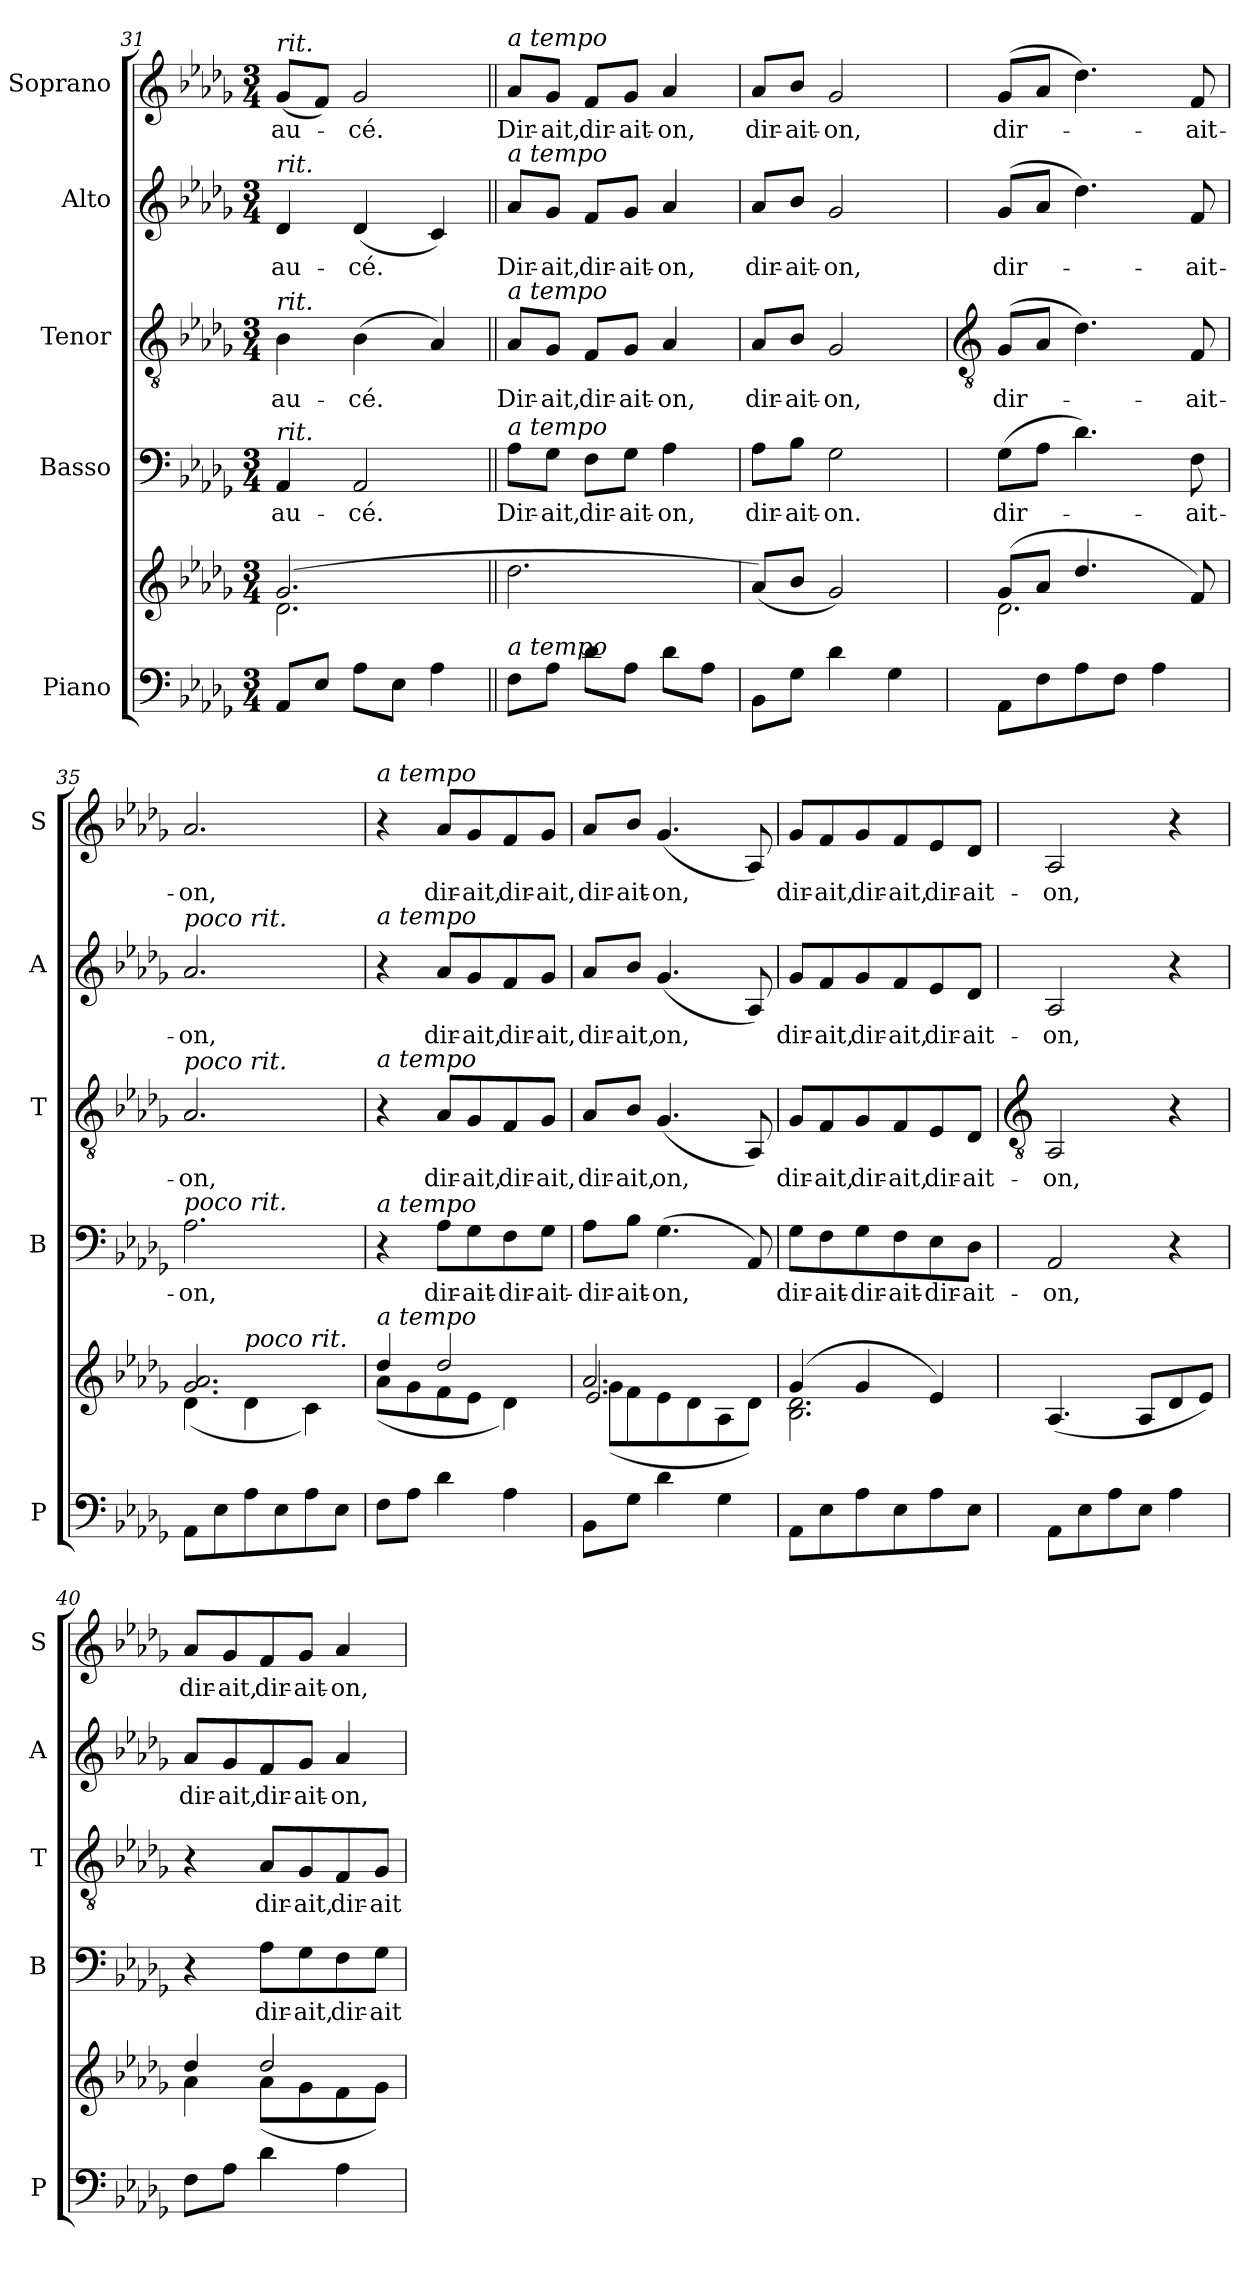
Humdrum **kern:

**kern	**kern	**kern	**text	**kern	**text	**kern	**text	**kern	**text
*part5	*part5	*part4	*part4	*part3	*part3	*part2	*part2	*part1	*part1
*staff6	*staff5	*staff4	*staff4	*staff3	*staff3	*staff2	*staff2	*staff1	*staff1
*I"Piano	*	*I"Basso	*	*I"Tenor	*	*I"Alto	*	*I"Soprano	*
*I'P	*	*I'B	*	*I'T	*	*I'A	*	*I'S	*
*clefF4	*clefG2	*clefF4	*	*clefGv2	*	*clefG2	*	*clefG2	*
*k[b-e-a-d-g-]	*k[b-e-a-d-g-]	*k[b-e-a-d-g-]	*	*k[b-e-a-d-g-]	*	*k[b-e-a-d-g-]	*	*k[b-e-a-d-g-]	*
*D-:	*D-:	*D-:	*	*D-:	*	*D-:	*	*D-:	*
*M3/4	*M3/4	*M3/4	*	*M3/4	*	*M3/4	*	*M3/4	*
=31	=31	=31	=31	=31	=31	=31	=31	=31	=31
*	*^	*	*	*	*	*	*	*	*
!	!	!	!	!	!	!	!	!	!LO:TX:a:i:t=rit.	!
!	!	!	!	!	!	!	!LO:TX:a:i:t=rit.	!	!	!
!	!	!	!	!	!LO:TX:a:i:t=rit.	!	!	!	!	!
!	!	!	!LO:TX:a:i:t=rit.	!	!	!	!	!	!	!
!	!	!	!	!LO:LY:b	!	!LO:LY:b	!	!LO:LY:b	!	!LO:LY:b
8AA-/L	(>2.g-/	2.d-\	4AA-/	-au-	4B-\	-au-	4d-/	-au-	(8g-/L	-au-
8E-/J	.	.	.	.	.	.	.	.	8f/J)	.
!	!	!	!	!LO:LY:b	!	!LO:LY:b	!	!LO:LY:b	!	!LO:LY:b
8A-\L	.	.	2AA-/	-cé.	(>4B-\	-cé.	(4d-/	-cé.	2g-/	-cé.
8E-\J	.	.	.	.	.	.	.	.	.	.
4A-\	.	.	.	.	4A-/)	.	4c/)	.	.	.
*	*v	*v	*	*	*	*	*	*	*	*
=32||	=32||	=32||	=32||	=32||	=32||	=32||	=32||	=32||	=32||
!	!	!	!	!	!	!	!	!LO:TX:a:i:t=a tempo	!
!	!	!	!	!	!	!LO:TX:a:i:t=a tempo	!	!	!
!	!	!	!	!LO:TX:a:i:t=a tempo	!	!	!	!	!
!	!	!LO:TX:a:i:t=a tempo	!	!	!	!	!	!	!
!LO:TX:a:i:t=a tempo	!	!	!	!	!	!	!	!	!
!	!	!	!LO:LY:b	!	!LO:LY:b	!	!LO:LY:b	!	!LO:LY:b
8F\L	2.dd-\	8A-\L	Dir-	8A-/L	Dir-	8a-/L	Dir-	8a-/L	Dir-
!	!	!	!LO:LY:b	!	!LO:LY:b	!	!LO:LY:b	!	!LO:LY:b
8A-\J	.	8G-\J	-ait,	8G-/J	-ait,	8g-/J	-ait,	8g-/J	-ait,
!	!	!	!LO:LY:b	!	!LO:LY:b	!	!LO:LY:b	!	!LO:LY:b
8d-\L	.	8F\L	dir-	8F/L	dir-	8f/L	dir-	8f/L	dir-
!	!	!	!LO:LY:b	!	!LO:LY:b	!	!LO:LY:b	!	!LO:LY:b
8A-\J	.	8G-\J	-ait-	8G-/J	-ait-	8g-/J	-ait-	8g-/J	-ait-
!	!	!	!LO:LY:b	!	!LO:LY:b	!	!LO:LY:b	!	!LO:LY:b
8d-\L	.	4A-\	-on,	4A-/	-on,	4a-/	-on,	4a-/	-on,
8A-\J	.	.	.	.	.	.	.	.	.
=33	=33	=33	=33	=33	=33	=33	=33	=33	=33
!	!	!	!LO:LY:b	!	!LO:LY:b	!	!LO:LY:b	!	!LO:LY:b
8BB-\L	(8a-/L)	8A-\L	dir-	8A-/L	dir-	8a-/L	dir-	8a-/L	dir-
!	!	!	!LO:LY:b	!	!LO:LY:b	!	!LO:LY:b	!	!LO:LY:b
8G-\J	8b-/J	8B-\J	-ait-	8B-/J	-ait-	8b-/J	-ait-	8b-/J	-ait-
!	!	!	!LO:LY:b	!	!LO:LY:b	!	!LO:LY:b	!	!LO:LY:b
4d-\	2g-/)	2G-\	-on.	2G-/	-on,	2g-/	-on,	2g-/	-on,
4G-\	.	.	.	.	.	.	.	.	.
!!LO:LB:g=z
=34	=34	=34	=34	=34	=34	=34	=34	=34	=34
*	*	*	*	*clefGv2	*	*	*	*	*
*	*^	*	*	*	*	*	*	*	*
*	*	*^	*	*	*	*	*	*	*	*
!	!	!	!	!	!LO:LY:b	!	!LO:LY:b	!	!LO:LY:b	!	!LO:LY:b
8AA-\L	(>8g-/L	2.d-\	2ryy	(>8G-\L	dir-	(8G-/L	dir-	(8g-/L	dir-	(8g-/L	dir-
8F\	8a-/J	.	.	8A-\J	.	8A-/J	.	8a-/J	.	8a-/J	.
8A-\	4.dd-/	.	.	4.d-\)	.	4.d-\)	.	4.dd-\)	.	4.dd-\)	.
8F\J	.	.	.	.	.	.	.	.	.	.	.
4A-\	.	.	4ryy	.	.	.	.	.	.	.	.
!	!	!	!	!	!LO:LY:b	!	!LO:LY:b	!	!LO:LY:b	!	!LO:LY:b
.	8f/)	.	.	8F\	-ait-	8F/	-ait-	8f/	-ait-	8f/	-ait-
=35	=35	=35	=35	=35	=35	=35	=35	=35	=35	=35	=35
!	!	!	!	!	!	!	!	!LO:TX:a:i:t=poco rit.	!	!	!
!	!	!	!	!	!	!LO:TX:a:i:t=poco rit.	!	!	!	!	!
!	!	!	!	!LO:TX:a:i:t=poco rit.	!	!	!	!	!	!	!
!	!	!	!	!	!LO:LY:b	!	!LO:LY:b	!	!LO:LY:b	!	!LO:LY:b
8AA-\L	2.g-/ 2.a-/	(4d-\	2ryy	2.A-\	-on,	2.A-/	-on,	2.a-/	-on,	2.a-/	-on,
8E-\	.	.	.	.	.	.	.	.	.	.	.
!	!	!LO:TX:a:i:t=poco rit.	!	!	!	!	!	!	!	!	!
8A-\	.	4d-\	.	.	.	.	.	.	.	.	.
8E-\	.	.	.	.	.	.	.	.	.	.	.
8A-\	.	4c\)	4ryy	.	.	.	.	.	.	.	.
8E-\J	.	.	.	.	.	.	.	.	.	.	.
=36	=36	=36	=36	=36	=36	=36	=36	=36	=36	=36	=36
!	!	!	!	!	!	!	!	!	!	!LO:TX:a:i:t=a tempo	!
!	!	!	!	!	!	!	!	!LO:TX:a:i:t=a tempo	!	!	!
!	!	!	!	!	!	!LO:TX:a:i:t=a tempo	!	!	!	!	!
!	!	!	!	!LO:TX:a:i:t=a tempo	!	!	!	!	!	!	!
!	!LO:TX:a:i:t=a tempo	!	!	!	!	!	!	!	!	!	!
8F\L	4dd-/	(8a-\L	2ryy	4r	.	4r	.	4r	.	4r	.
8A-\J	.	8g-\	.	.	.	.	.	.	.	.	.
!	!	!	!	!	!LO:LY:b	!	!LO:LY:b	!	!LO:LY:b	!	!LO:LY:b
4d-\	2dd-/	8f\	.	8A-\L	dir-	8A-/L	dir-	8a-/L	dir-	8a-/L	dir-
!	!	!	!	!	!LO:LY:b	!	!LO:LY:b	!	!LO:LY:b	!	!LO:LY:b
.	.	8e-\J	.	8G-\	-ait-	8G-/	-ait,	8g-/	-ait,	8g-/	-ait,
!	!	!	!	!	!LO:LY:b	!	!LO:LY:b	!	!LO:LY:b	!	!LO:LY:b
4A-\	.	4d-\)	4ryy	8F\	-dir-	8F/	dir-	8f/	dir-	8f/	dir-
!	!	!	!	!	!LO:LY:b	!	!LO:LY:b	!	!LO:LY:b	!	!LO:LY:b
.	.	.	.	8G-\J	-ait-	8G-/J	-ait,	8g-/J	-ait,	8g-/J	-ait,
=37	=37	=37	=37	=37	=37	=37	=37	=37	=37	=37	=37
!	!	!	!	!	!LO:LY:b	!	!LO:LY:b	!	!LO:LY:b	!	!LO:LY:b
8BB-\L	2.a-/	(>8g-\L	2.e-/	8A-\L	-dir-	8A-/L	dir-	8a-/L	dir-	8a-/L	dir-
!	!	!	!	!	!LO:LY:b	!	!LO:LY:b	!	!LO:LY:b	!	!LO:LY:b
8G-\J	.	8f\	.	8B-\J	-ait-	8B-/J	-ait,	8b-/J	-ait,	8b-/J	-ait-
!	!	!	!	!	!LO:LY:b	!	!LO:LY:b	!	!LO:LY:b	!	!LO:LY:b
4d-\	.	8e-\	.	(>4.G-\	-on,	(4.G-/	on,	(4.g-/	on,	(4.g-/	-on,
.	.	8d-\	.	.	.	.	.	.	.	.	.
4G-\	.	8A-\	.	.	.	.	.	.	.	.	.
.	.	8d-\J)	.	8AA-/)	.	8AA-/)	.	8A-/)	.	8A-/)	.
=38	=38	=38	=38	=38	=38	=38	=38	=38	=38	=38	=38
!	!	!	!	!	!LO:LY:b	!	!LO:LY:b	!	!LO:LY:b	!	!LO:LY:b
8AA-\L	(>4g-/	2.B-\ 2.d-\	2ryy	8G-\L	dir-	8G-/L	dir-	8g-/L	dir-	8g-/L	dir-
!	!	!	!	!	!LO:LY:b	!	!LO:LY:b	!	!LO:LY:b	!	!LO:LY:b
8E-\	.	.	.	8F\	-ait-	8F/	-ait,	8f/	-ait,	8f/	-ait,
!	!	!	!	!	!LO:LY:b	!	!LO:LY:b	!	!LO:LY:b	!	!LO:LY:b
8A-\	4g-/	.	.	8G-\	-dir-	8G-/	dir-	8g-/	dir-	8g-/	dir-
!	!	!	!	!	!LO:LY:b	!	!LO:LY:b	!	!LO:LY:b	!	!LO:LY:b
8E-\	.	.	.	8F\	-ait-	8F/	-ait,	8f/	-ait,	8f/	-ait,
!	!	!	!	!	!LO:LY:b	!	!LO:LY:b	!	!LO:LY:b	!	!LO:LY:b
8A-\	4e-/)	.	4ryy	8E-\	-dir-	8E-/	dir-	8e-/	dir-	8e-/	dir-
!	!	!	!	!	!LO:LY:b	!	!LO:LY:b	!	!LO:LY:b	!	!LO:LY:b
8E-\J	.	.	.	8D-\J	-ait-	8D-/J	-ait-	8d-/J	-ait-	8d-/J	-ait-
*	*v	*v	*v	*	*	*	*	*	*	*	*
!!LO:PB:g=z
=39	=39	=39	=39	=39	=39	=39	=39	=39	=39
*	*	*	*	*clefGv2	*	*	*	*	*
*	*^	*	*	*	*	*	*	*	*
!	!	!	!	!LO:LY:b	!	!LO:LY:b	!	!LO:LY:b	!	!LO:LY:b
8AA-\L	(4.A-/	2ryy	2AA-/	-on,	2AA-/	-on,	2A-/	-on,	2A-/	-on,
8E-\	.	.	.	.	.	.	.	.	.	.
8A-\	.	.	.	.	.	.	.	.	.	.
8E-\J	8A-/L	.	.	.	.	.	.	.	.	.
4A-\	8d-/	4ryy	4r	.	4r	.	4r	.	4r	.
.	8e-/J)	.	.	.	.	.	.	.	.	.
=40	=40	=40	=40	=40	=40	=40	=40	=40	=40	=40
!	!	!	!	!	!	!	!	!LO:LY:b	!	!LO:LY:b
8F\L	4dd-/	4a-\	4r	.	4r	.	8a-/L	dir-	8a-/L	dir-
!	!	!	!	!	!	!	!	!LO:LY:b	!	!LO:LY:b
8A-\J	.	.	.	.	.	.	8g-/	-ait,	8g-/	-ait,
!	!	!	!	!LO:LY:b	!	!LO:LY:b	!	!LO:LY:b	!	!LO:LY:b
4d-\	2dd-/	(8a-\L	8A-\L	dir-	8A-/L	dir-	8f/	dir-	8f/	dir-
!	!	!	!	!LO:LY:b	!	!LO:LY:b	!	!LO:LY:b	!	!LO:LY:b
.	.	8g-\	8G-\	-ait,	8G-/	-ait,	8g-/J	-ait-	8g-/J	-ait-
!	!	!	!	!LO:LY:b	!	!LO:LY:b	!	!LO:LY:b	!	!LO:LY:b
4A-\	.	8f\	8F\	dir-	8F/	dir-	4a-/	-on,	4a-/	-on,
!	!	!	!	!LO:LY:b	!	!LO:LY:b	!	!	!	!
.	.	8g-\J)	8G-\J	-ait-	8G-/J	-ait-	.	.	.	.
*	*v	*v	*	*	*	*	*	*	*	*
=	=	=	=	=	=	=	=	=	=
*-	*-	*-	*-	*-	*-	*-	*-	*-	*-
